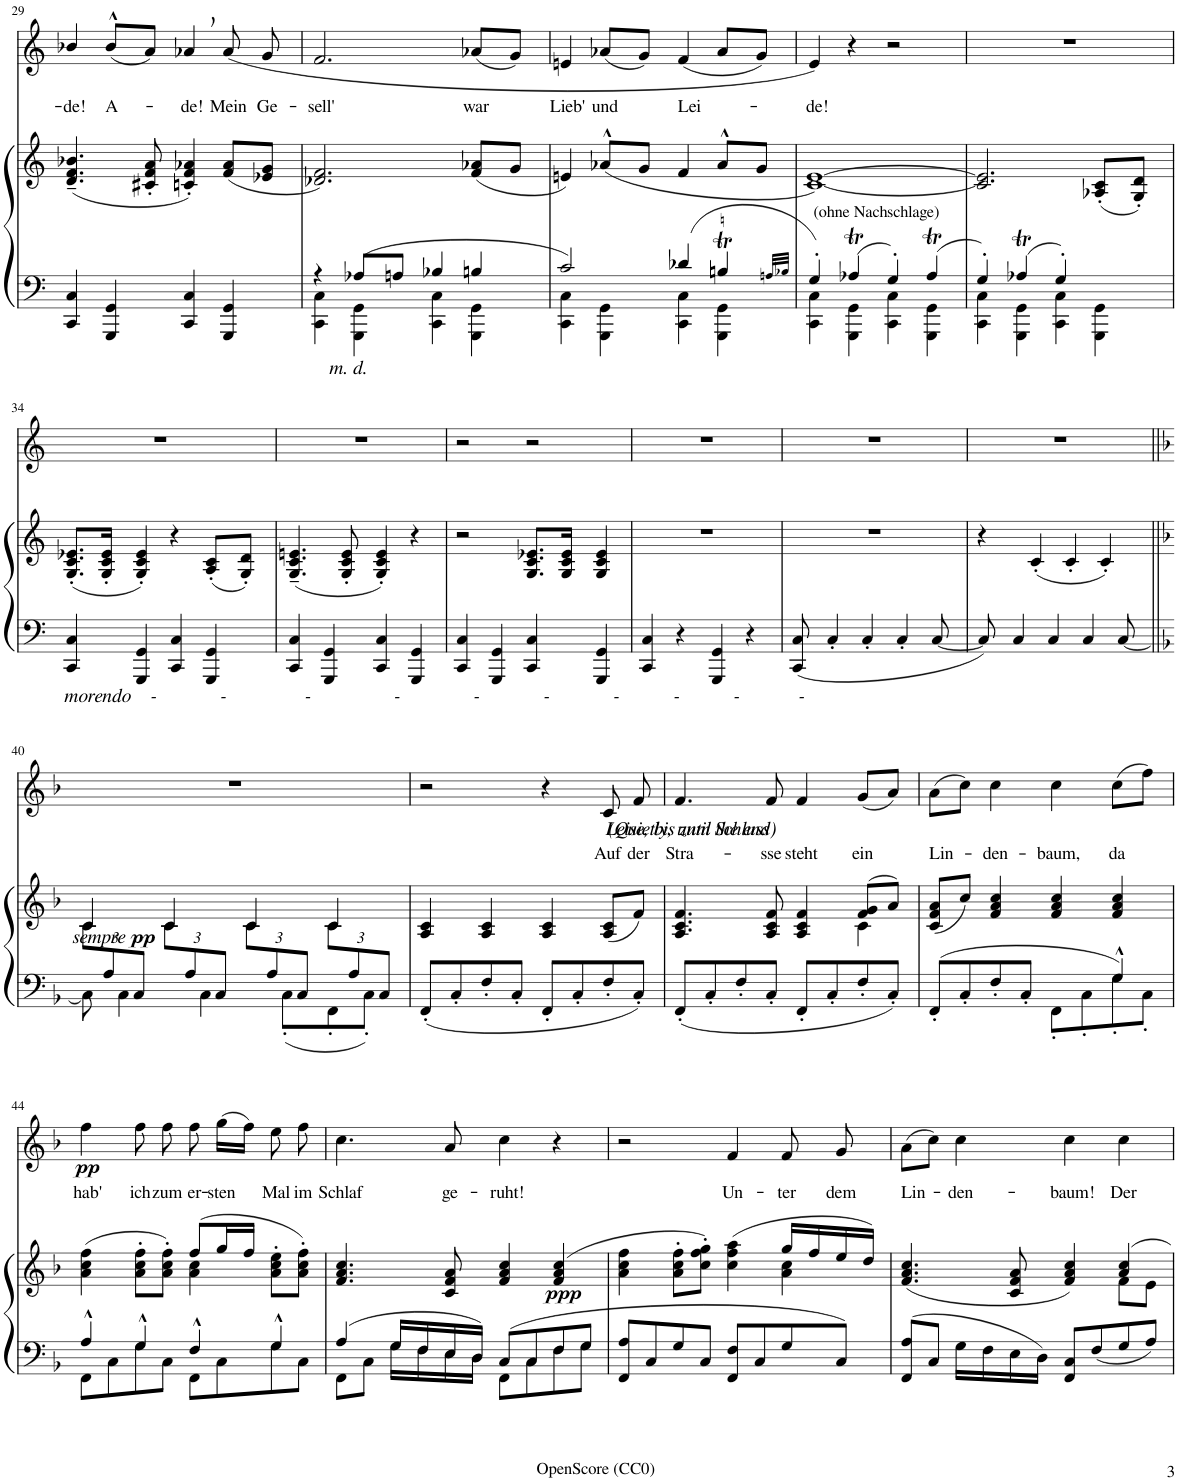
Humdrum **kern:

**kern	**kern	**dynam	**kern	**text	**dynam
*part2	*part2	*part2	*part1	*part1	*part1
*staff3	*staff2	*staff2/3	*staff1	*staff1	*staff1
*I"Piano	*	*	*I"Voice	*	*
*I'Pno	*	*	*	*	*
!!LO:PB:g=z
*clefF4	*clefG2	*	*clefG2	*	*
*k[]	*k[]	*	*k[]	*	*
*M4/4	*M4/4	*	*M4/4	*	*
=29	=29	=29	=29	=29	=29
!	!	!	!	!LO:LY:b	!
4CC/ 4C/	(4.d/~ 4.f/~ 4.b-X/~	.	4b-X/	-de!	.
!	!	!	!	!LO:LY:b	!
4GGG/ 4GG/	.	.	(8b-^^/L	A-	.
.	8c#X/' 8f/' 8a/'	.	8a/J)	.	.
!	!	!	!	!LO:LY:b	!
4CC/ 4C/	4cn/' 4f/' 4a-X/')	.	4a-X,/	-de!	.
!	!	!	!	!LO:LY:b	!
4GGG/ 4GG/	(8f/ 8a-/L	.	(8a-/	Mein	.
!	!	!	!	!LO:LY:b	!
.	8e-X/ 8g/J	.	8g/	Ge-	.
=30	=30	=30	=30	=30	=30
*^	*	*	*	*	*
!	!	!	!	!	!LO:LY:b	!
4r	4CC\ 4C\	2.d-X/ 2.f/)	.	2.f/	-sell'	.
!LO:TX:b:i:t=m. d.	!	!	!	!	!	!
8A-X/L	4GGG\ 4GG\	.	.	.	.	.
8An/J	.	.	.	.	.	.
4B-X/	4CC\ 4C\	.	.	.	.	.
!	!	!	!	!	!LO:LY:b	!
4Bn/	4GGG\ 4GG\	(8f/ 8a-X/L	.	(8a-X/L	war	.
.	.	8g/J	.	8g/J)	.	.
=31	=31	=31	=31	=31	=31	=31
!	!	!	!	!	!LO:LY:b	!
2c/	4CC\ 4C\	4en/)	.	4en/	Lieb'	.
!	!	!	!	!	!LO:LY:b	!
.	4GGG\ 4GG\	(8a-X^^/L	.	(8a-X/L	und	.
.	.	8g/J	.	8g/J)	.	.
!	!	!	!	!	!LO:LY:b	!
4d-X/	4CC\ 4C\	4f/	.	(4f/	Lei-	.
4Bnt/	4GGG\ 4GG\	8a-^^/L	.	8a-/L	.	.
.	.	8g/J	.	8g/J)	.	.
32qAn/LLL	.	.	.	.	.	.
32qB-X/JJJ	.	.	.	.	.	.
=32	=32	=32	=32	=32	=32	=32
!	!	!LO:TX:b:t=(ohne Nachschlage)	!	!	!	!
!	!	!	!	!	!LO:LY:b	!
4G'/	4CC\ 4C\	[1c [1e)	.	4e/)	-de!	.
4A-XT/	4GGG\ 4GG\	.	.	4r	.	.
4G'/	4CC\ 4C\	.	.	2r	.	.
4A-T/	4GGG\ 4GG\	.	.	.	.	.
=33	=33	=33	=33	=33	=33	=33
4G'/	4CC\ 4C\	2.c/] 2.e/]	.	1r	.	.
4A-XT/	4GGG\ 4GG\	.	.	.	.	.
4G'/	4CC\ 4C\	.	.	.	.	.
4ryy	4GGG\ 4GG\	(8A-X/' 8c/'L	.	.	.	.
.	.	8G/' 8d/'J)	.	.	.	.
*v	*v	*	*	*	*	*
!!LO:LB:g=z
=34	=34	=34	=34	=34	=34
!LO:TX:b:i:t=morendo    -             -                -                 -               -             -             -           -           -            -	!	!	!	!	!
4CC/ 4C/	(8.G/' 8.c/' 8.e-X/'L	.	1r	.	.
.	16G/' 16c/' 16e-/'Jk	.	.	.	.
4GGG/ 4GG/	4G/' 4c/' 4e-/')	.	.	.	.
4CC/ 4C/	4r	.	.	.	.
4GGG/ 4GG/	(8A/' 8c/'L	.	.	.	.
.	8G/' 8d/'J)	.	.	.	.
=35	=35	=35	=35	=35	=35
4CC/ 4C/	(4.G/~ 4.c/~ 4.en/~	.	1r	.	.
4GGG/ 4GG/	.	.	.	.	.
.	8G/' 8c/' 8e/'	.	.	.	.
4CC/ 4C/	4G/' 4c/' 4e/')	.	.	.	.
4GGG/ 4GG/	4r	.	.	.	.
=36	=36	=36	=36	=36	=36
4CC/ 4C/	2r	.	2r	.	.
4GGG/ 4GG/	.	.	.	.	.
4CC/ 4C/	8.G/ 8.c/ 8.e-X/L	.	2r	.	.
.	16G/ 16c/ 16e-/Jk	.	.	.	.
4GGG/ 4GG/	4G/ 4c/ 4e-/	.	.	.	.
=37	=37	=37	=37	=37	=37
4CC/ 4C/	1r	.	1r	.	.
4r	.	.	.	.	.
4GGG/ 4GG/	.	.	.	.	.
4r	.	.	.	.	.
=38	=38	=38	=38	=38	=38
8CC/ 8C/	1r	.	1r	.	.
4C'/	.	.	.	.	.
4C'/	.	.	.	.	.
4C'/	.	.	.	.	.
[8C/	.	.	.	.	.
=39	=39	=39	=39	=39	=39
8C/]	4r	.	1r	.	.
4C/	.	.	.	.	.
.	(4c'/	.	.	.	.
4C/	.	.	.	.	.
.	4c'/	.	.	.	.
4C/	.	.	.	.	.
.	4c'/)	.	.	.	.
[8C/	.	.	.	.	.
!!LO:LB:g=z
=40||	=40||	=40||	=40||	=40||	=40||
*k[b-]	*k[b-]	*	*k[b-]	*	*
*^	*^	*	*	*	*
*	*^	*	*	*	*	*	*
*	*	*	*	*Xbrackettup	*	*	*	*
*	*	*	*	*^	*	*	*	*
12ryy	1ryy	8C\]	4c/	12c\L	6ryy	.	1r	.	.
12A/	.	.	.	6ryy	.	.	.	.	.
.	.	4C\	.	.	.	.	.	.	.
!	!	!	!	!	!	!LO:DY:b	!	!	!
!	!	!	!	!	!	!LO:DY:n=1:b	!	!	!
12C/J	.	.	.	.	3%2ryy	other-dynamics pp	.	.	.
12ryy	.	.	4c/	12c\L	.	.	.	.	.
12A/	.	.	.	6ryy	.	.	.	.	.
.	.	4C\	.	.	.	.	.	.	.
12C/J	.	.	.	.	.	.	.	.	.
12ryy	.	.	4c/	12c\L	.	.	.	.	.
12A/	.	.	.	6ryy	.	.	.	.	.
.	.	8C'\L	.	.	.	.	.	.	.
12C/J	.	.	.	.	.	.	.	.	.
12ryy	.	8FF'\	4c/	12c\L	.	.	.	.	.
12A/	.	.	.	6ryy	6ryy	.	.	.	.
.	.	8C'\J	.	.	.	.	.	.	.
12C/J	.	.	.	.	.	.	.	.	.
*v	*v	*v	*	*	*	*	*	*	*
*	*v	*v	*v	*	*	*	*
=41	=41	=41	=41	=41	=41
8FF'/L	4A/ 4c/	.	2r	.	.
8C'/	.	.	.	.	.
8F'/	4A/ 4c/	.	.	.	.
8C'/J	.	.	.	.	.
8FF'/L	4A/ 4c/	.	4r	.	.
8C'/	.	.	.	.	.
!	!	!	!LO:TX:b:i:t=Leise, bis zum Schluss	!	!
!	!	!	!LO:TX:b:i:t=(Quietly, until the end)	!	!
!	!	!	!	!LO:LY:b	!
8F'/	(8A/ 8c/L	.	8c/	Auf	.
!	!	!	!	!LO:LY:b	!
8C'/J	8f/J)	.	8f/	der	.
=42	=42	=42	=42	=42	=42
*	*^	*	*	*	*
!	!	!	!	!	!LO:LY:b	!
8FF'/L	4.A/ 4.c/ 4.f/	2.ryy	.	4.f/	Stra-	.
8C'/	.	.	.	.	.	.
8F'/	.	.	.	.	.	.
!	!	!	!	!	!LO:LY:b	!
8C'/J	8A/ 8c/ 8f/	.	.	8f/	-sse	.
!	!	!	!	!	!LO:LY:b	!
8FF'/L	4A/ 4c/ 4f/	.	.	4f/	steht	.
8C'/	.	.	.	.	.	.
!	!	!	!	!	!LO:LY:b	!
8F'/	(8f/ 8g/L	4c\	.	(8g/L	ein	.
8C'/J	8a/J)	.	.	8a/J)	.	.
*	*v	*v	*	*	*	*
=43	=43	=43	=43	=43	=43
*^	*	*	*	*	*
!	!	!	!	!	!LO:LY:b	!
8FF'</L	2ryy	(8c/ 8f/ 8a/L	.	(8a\L	Lin-	.
8C'</	.	8cc/J)	.	8cc\J)	.	.
!	!	!	!	!	!LO:LY:b	!
8F'</	.	4f/ 4a/ 4cc/	.	4cc\	-den-	.
8C'</J	.	.	.	.	.	.
!	!	!	!	!	!LO:LY:b	!
4ryy	8FF'\L	4f/ 4a/ 4cc/	.	4cc\	-baum,	.
.	8C'\	.	.	.	.	.
!	!	!	!	!	!LO:LY:b	!
4G^^/	8G'\	4f/ 4a/ 4cc/	.	(8cc\L	da	.
.	8C'\J	.	.	8ff\J)	.	.
!!LO:LB:g=z
=44	=44	=44	=44	=44	=44	=44
*	*	*^	*	*	*	*
!	!	!	!	!	!	!LO:LY:b	!LO:DY:b
4A^^/	8FF\L	(4a\ 4cc\ 4ff\	2ryy	.	4ff\	hab'	pp
.	8C\	.	.	.	.	.	.
!	!	!	!	!	!	!LO:LY:b	!
4G^^/	8G\	8a\'> 8cc\'> 8ff\'>L	.	.	8ff\	ich	.
!	!	!	!	!	!	!LO:LY:b	!
.	8C\J	8a\'> 8cc\'> 8ff\'>J)	.	.	8ff\	zum	.
!	!	!	!	!	!	!LO:LY:b	!
4F^^/	8FF\L	(8ff/L	4a\ 4cc\	.	8ff\	er-	.
!	!	!	!	!	!	!LO:LY:b	!
.	8C\	16gg/L	.	.	(16gg\LL	-sten	.
.	.	16ff/JJ	.	.	16ff\JJ)	.	.
!	!	!	!	!	!	!LO:LY:b	!
4G^^/	8G\	8a\'> 8cc\'> 8ee\'>L	4ryy	.	8ee\	Mal	.
!	!	!	!	!	!	!LO:LY:b	!
.	8C\J	8a\'> 8cc\'> 8ff\'>J)	.	.	8ff\	im	.
*	*	*v	*v	*	*	*	*
=45	=45	=45	=45	=45	=45	=45
!	!	!	!	!	!LO:LY:b	!
4A/	8FF\L	4.f/ 4.a/ 4.cc/	.	4.cc\	Schlaf	.
.	8C\J	.	.	.	.	.
16G/LL	16G\LL	.	.	.	.	.
16F/	16F\	.	.	.	.	.
!	!	!	!	!	!LO:LY:b	!
16E/	16E\	8c/ 8f/ 8a/	.	8a/	ge-	.
16D/JJ	16D\JJ	.	.	.	.	.
!	!	!	!	!	!LO:LY:b	!
8C/L	8FF\L	4f/ 4a/ 4cc/	.	4cc\	-ruht!	.
8C/	8C\	.	.	.	.	.
!	!	!	!LO:DY:b	!	!	!
8F/	8F\	(4f/ 4a/ 4cc/	ppp	4r	.	.
8G/J	8G\J	.	.	.	.	.
*v	*v	*	*	*	*	*
=46	=46	=46	=46	=46	=46
*	*^	*	*	*	*
8FF/ 8A/L	4a\ 4cc\ 4ff\	2.ryy	.	2r	.	.
8C/	.	.	.	.	.	.
8G/	8a\'> 8cc\'> 8ff\'>L	.	.	.	.	.
8C/J	8cc\'> 8ff\'> 8gg\'>J)	.	.	.	.	.
!	!	!	!	!	!LO:LY:b	!
8FF/ 8F/L	(4cc\ 4ff\ 4aa\	.	.	4f/	Un-	.
8C/	.	.	.	.	.	.
!	!	!	!	!	!LO:LY:b	!
8G/	16gg/LL	4a\ 4cc\	.	8f/	-ter	.
.	16ff/	.	.	.	.	.
!	!	!	!	!	!LO:LY:b	!
8C/J	16ee/	.	.	8g/	dem	.
.	16dd/JJ)	.	.	.	.	.
=47	=47	=47	=47	=47	=47	=47
!	!	!	!	!	!LO:LY:b	!
8FF/ 8A/L	(4.f/ 4.a/ 4.cc/	2.ryy	.	(8a\L	Lin-	.
8C/J	.	.	.	8cc\J)	.	.
!	!	!	!	!	!LO:LY:b	!
16G\LL	.	.	.	4cc\	-den-	.
16F\	.	.	.	.	.	.
16E\	8c/ 8f/ 8a/	.	.	.	.	.
16D\JJ	.	.	.	.	.	.
!	!	!	!	!	!LO:LY:b	!
8FF/ 8C/L	4f/ 4a/ 4cc/)	.	.	4cc\	-baum!	.
8F/	.	.	.	.	.	.
!	!	!	!	!	!LO:LY:b	!
8G/	4a/ 4cc/	8f\L	.	4cc\	Der	.
8A/J	.	8e\J	.	.	.	.
*	*v	*v	*	*	*	*
=	=	=	=	=	=
*-	*-	*-	*-	*-	*-
